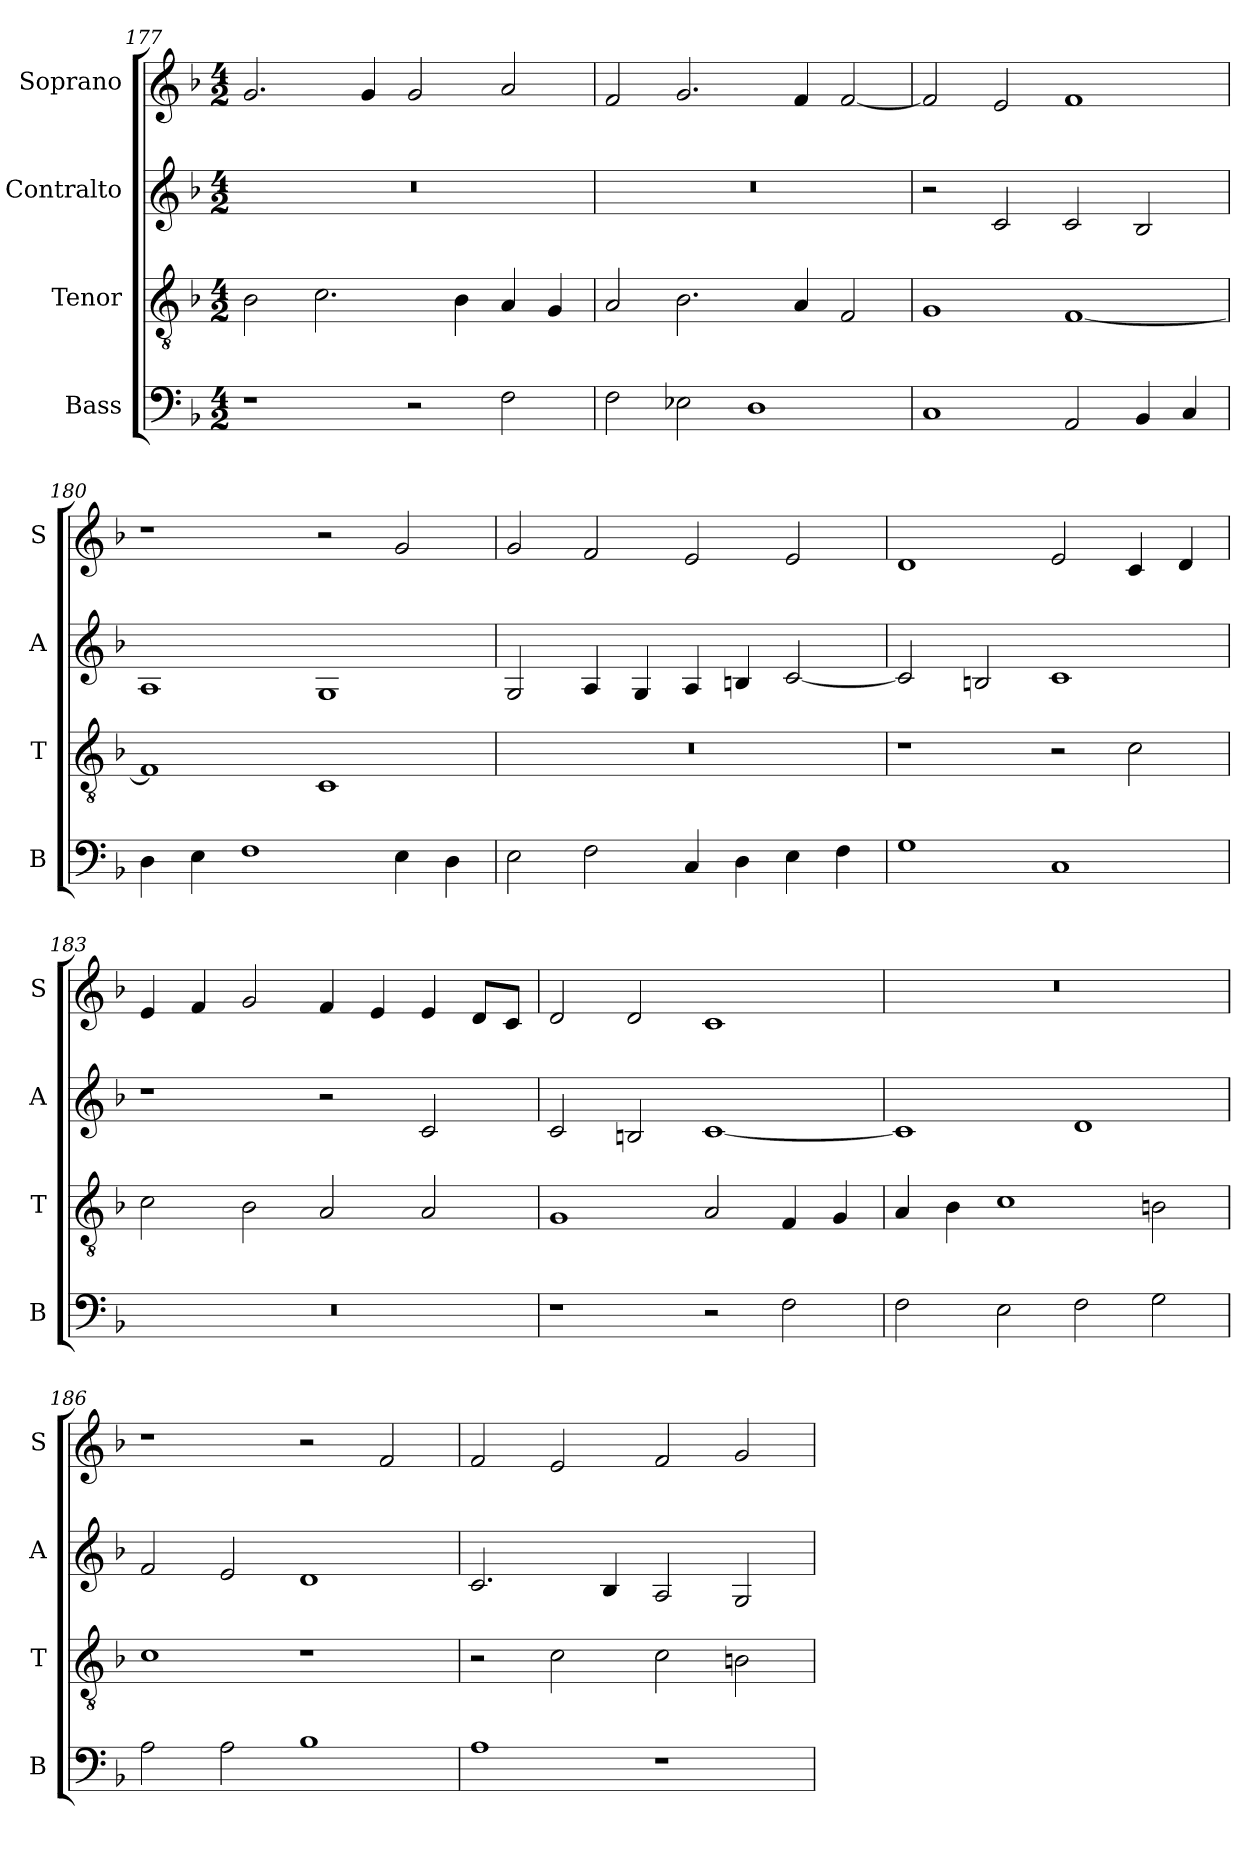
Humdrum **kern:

**kern	**kern	**kern	**kern
*part4	*part3	*part2	*part1
*staff4	*staff3	*staff2	*staff1
*I"Bass	*I"Tenor	*I"Contralto	*I"Soprano
*I'B	*I'T	*I'A	*I'S
*clefF4	*clefGv2	*clefG2	*clefG2
*k[b-]	*k[b-]	*k[b-]	*k[b-]
*F:ion	*F:ion	*F:ion	*F:ion
*M4/2	*M4/2	*M4/2	*M4/2
=177	=177	=177	=177
1r	2B-	0r	2.g
.	2.c	.	.
.	.	.	4g
2r	.	.	2g
.	4B-	.	.
2F	4A	.	2a
.	4G	.	.
=178	=178	=178	=178
2F	2A	0r	2f
2E-X	2.B-	.	2.g
1D	.	.	.
.	4A	.	4f
.	2F	.	[2f
=179	=179	=179	=179
1C	1G	2r	2f]
.	.	2c	2e
2AA	[1F	2c	1f
4BB-	.	2B-	.
4C	.	.	.
=180	=180	=180	=180
4D	1F]	1A	1r
4E	.	.	.
1F	.	.	.
.	1C	1G	2r
4E	.	.	2g
4D	.	.	.
=181	=181	=181	=181
2E	0r	2G	2g
2F	.	4A	2f
.	.	4G	.
4C	.	4A	2e
4D	.	4Bn	.
4E	.	[2c	2e
4F	.	.	.
=182	=182	=182	=182
1G	1r	2c]	1d
.	.	2Bn	.
1C	2r	1c	2e
.	2c	.	4c
.	.	.	4d
=183	=183	=183	=183
0r	2c	1r	4e
.	.	.	4f
.	2B-	.	2g
.	2A	2r	4f
.	.	.	4e
.	2A	2c	4e
.	.	.	8d/L
.	.	.	8c/J
=184	=184	=184	=184
1r	1G	2c	2d
.	.	2Bn	2d
2r	2A	[1c	1c
2F	4F	.	.
.	4G	.	.
=185	=185	=185	=185
2F	4A	1c]	0r
.	4B-	.	.
2E	1c	.	.
2F	.	1d	.
2G	2Bn	.	.
=186	=186	=186	=186
2A	1c	2f	1r
2A	.	2e	.
1B-	1r	1d	2r
.	.	.	2f
=187	=187	=187	=187
1A	2r	2.c	2f
.	2c	.	2e
.	.	4B-	.
1r	2c	2A	2f
.	2Bn	2G	2g
=	=	=	=
*-	*-	*-	*-
